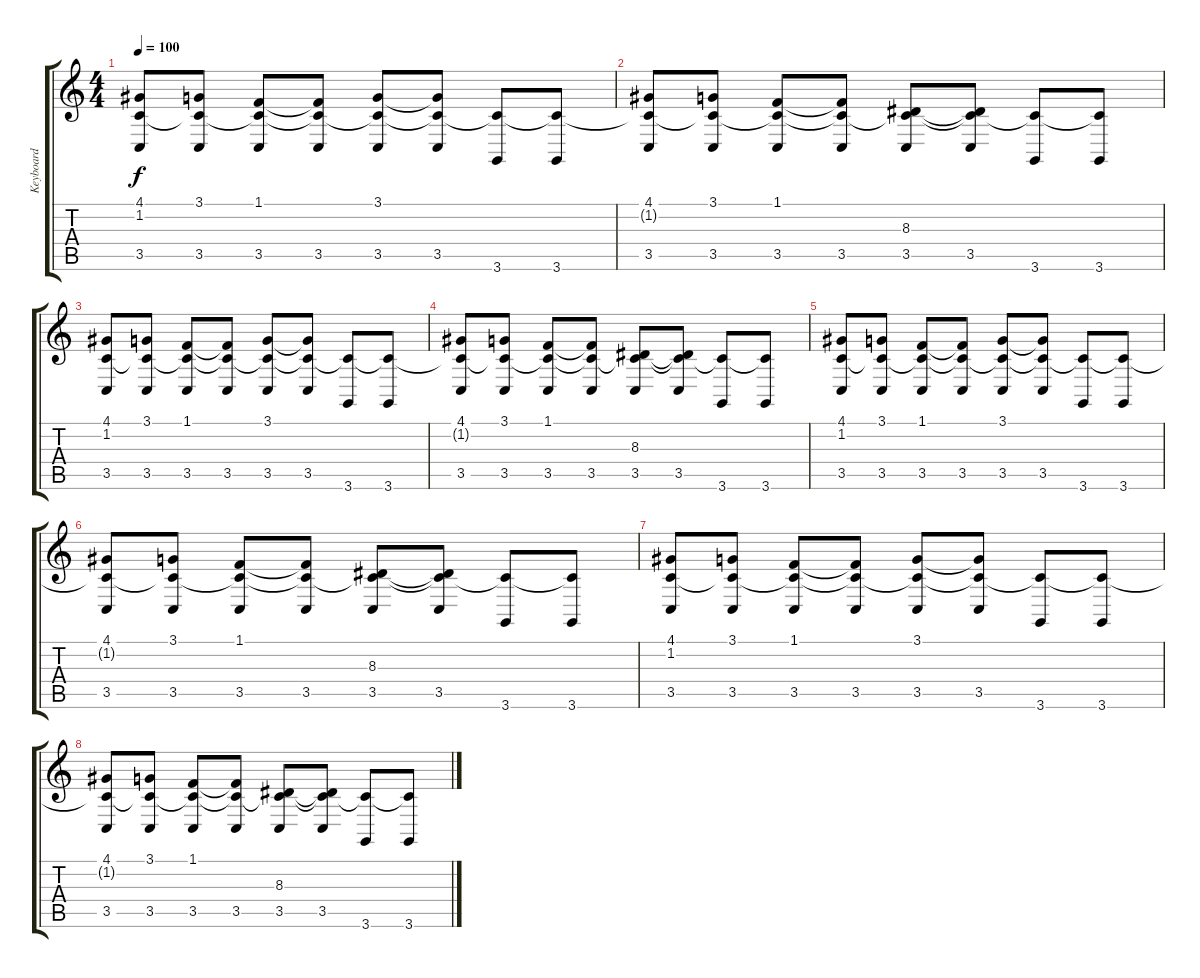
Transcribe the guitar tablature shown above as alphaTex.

\track ("Keyboard" "Keyboard") {instrument drawbarorgan}
\staff {score tabs}
\tuning (E4 B3 G3 D3 A2 E2) {hide}
\ts (4 4)
\tempo 100
\clef g2
\ks c
(4.1 1.2 3.5).8{dy f} (3.1 1.2{t} 3.5).8 (1.1 1.2{t} 3.5).8 (1.1{t} 1.2{t} 3.5).8 (3.1 1.2{t} 3.5).8 (3.1{t} 1.2{t} 3.5).8 (1.2{t} 3.6).8 (1.2{t} 3.6).8 |
(4.1 1.2{t} 3.5).8 (3.1 1.2{t} 3.5).8 (1.1 1.2{t} 3.5).8 (1.1{t} 1.2{t} 3.5).8 (1.2{t} 8.3 3.5).8 (1.2{t} 8.3{t} 3.5).8 (1.2{t} 3.6).8 (1.2{t} 3.6).8 |
(4.1 1.2 3.5).8 (3.1 1.2{t} 3.5).8 (1.1 1.2{t} 3.5).8 (1.1{t} 1.2{t} 3.5).8 (3.1 1.2{t} 3.5).8 (3.1{t} 1.2{t} 3.5).8 (1.2{t} 3.6).8 (1.2{t} 3.6).8 |
(4.1 1.2{t} 3.5).8 (3.1 1.2{t} 3.5).8 (1.1 1.2{t} 3.5).8 (1.1{t} 1.2{t} 3.5).8 (1.2{t} 8.3 3.5).8 (1.2{t} 8.3{t} 3.5).8 (1.2{t} 3.6).8 (1.2{t} 3.6).8 |
(4.1 1.2 3.5).8 (3.1 1.2{t} 3.5).8 (1.1 1.2{t} 3.5).8 (1.1{t} 1.2{t} 3.5).8 (3.1 1.2{t} 3.5).8 (3.1{t} 1.2{t} 3.5).8 (1.2{t} 3.6).8 (1.2{t} 3.6).8 |
(4.1 1.2{t} 3.5).8 (3.1 1.2{t} 3.5).8 (1.1 1.2{t} 3.5).8 (1.1{t} 1.2{t} 3.5).8 (1.2{t} 8.3 3.5).8 (1.2{t} 8.3{t} 3.5).8 (1.2{t} 3.6).8 (1.2{t} 3.6).8 |
(4.1 1.2 3.5).8 (3.1 1.2{t} 3.5).8 (1.1 1.2{t} 3.5).8 (1.1{t} 1.2{t} 3.5).8 (3.1 1.2{t} 3.5).8 (3.1{t} 1.2{t} 3.5).8 (1.2{t} 3.6).8 (1.2{t} 3.6).8 |
(4.1 1.2{t} 3.5).8 (3.1 1.2{t} 3.5).8 (1.1 1.2{t} 3.5).8 (1.1{t} 1.2{t} 3.5).8 (1.2{t} 8.3 3.5).8 (1.2{t} 8.3{t} 3.5).8 (1.2{t} 3.6).8 (1.2{t} 3.6).8
